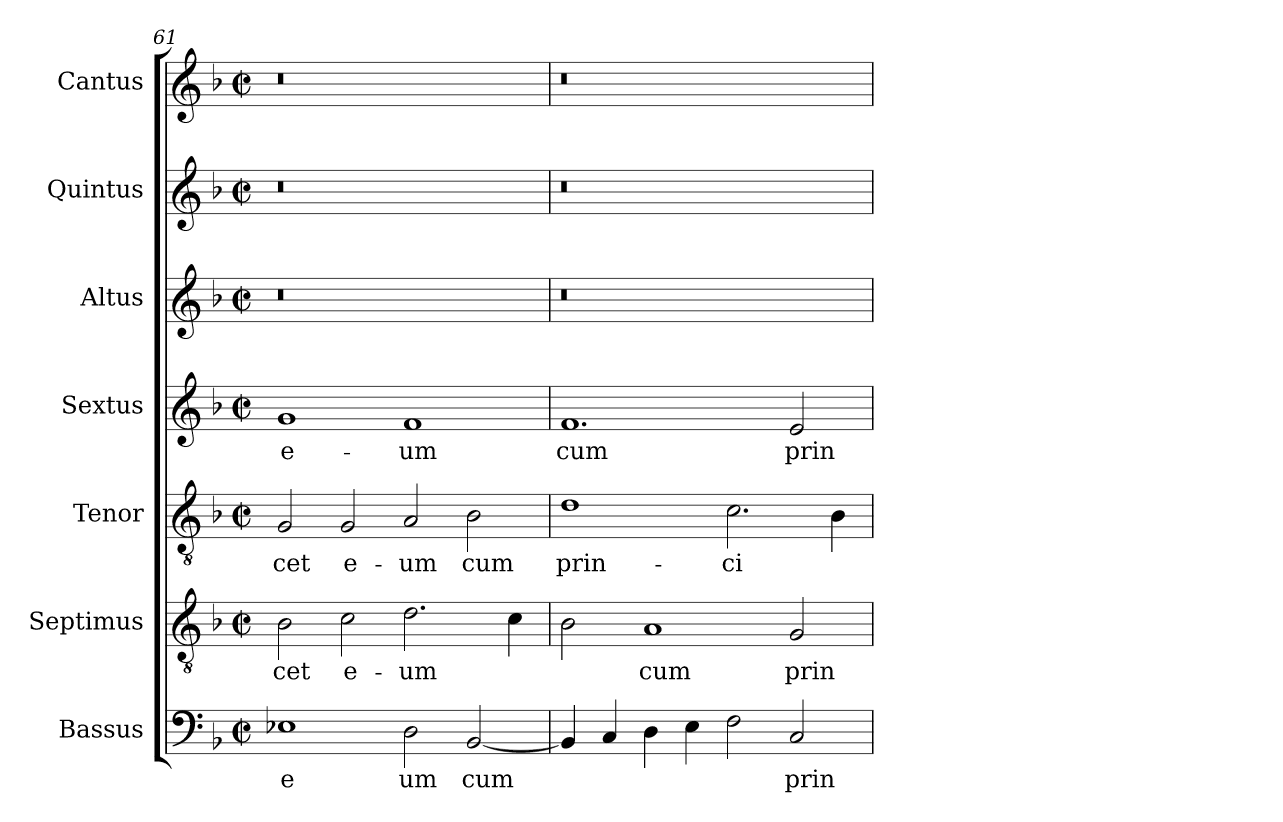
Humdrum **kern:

**kern	**text	**kern	**text	**kern	**text	**kern	**text	**kern	**kern	**kern
*part7	*part7	*part6	*part6	*part5	*part5	*part4	*part4	*part3	*part2	*part1
*staff7	*staff7	*staff6	*staff6	*staff5	*staff5	*staff4	*staff4	*staff3	*staff2	*staff1
*I"Bassus	*	*I"Septimus	*	*I"Tenor	*	*I"Sextus	*	*I"Altus	*I"Quintus	*I"Cantus
!!LO:PB:g=z
*clefF4	*	*clefGv2	*	*clefGv2	*	*clefG2	*	*clefG2	*clefG2	*clefG2
*k[b-]	*	*k[b-]	*	*k[b-]	*	*k[b-]	*	*k[b-]	*k[b-]	*k[b-]
*F:	*	*F:	*	*F:	*	*F:	*	*F:	*F:	*F:
*M2/2	*	*M2/2	*	*M2/2	*	*M2/2	*	*M2/2	*M2/2	*M2/2
*met(c|)	*	*met(c|)	*	*met(c|)	*	*met(c|)	*	*met(c|)	*met(c|)	*met(c|)
=61	=61	=61	=61	=61	=61	=61	=61	=61	=61	=61
!	!LO:LY:b	!	!LO:LY:b	!	!LO:LY:b:cj	!	!LO:LY:b:cj	!	!	!
1E-X	e	2B-\	cet	2G/	cet	1g	e-	0r	0r	0r
!	!	!	!LO:LY:b	!	!LO:LY:b:cj	!	!	!	!	!
.	.	2c\	e-	2G/	e-	.	.	.	.	.
!	!LO:LY:b	!	!LO:LY:b	!	!LO:LY:b:cj	!	!LO:LY:b:cj	!	!	!
2D\	um	2.d\	-um	2A/	-um	1f	-um	.	.	.
!	!LO:LY:b	!	!	!	!LO:LY:b:cj	!	!	!	!	!
[<2BB-/	cum	.	.	2B-\	cum	.	.	.	.	.
!	!	!	!LO:LY:b	!	!	!	!	!	!	!
.	.	4c\	.	.	.	.	.	.	.	.
=62	=62	=62	=62	=62	=62	=62	=62	=62	=62	=62
!	!LO:LY:b	!	!LO:LY:b	!	!LO:LY:b:cj	!	!LO:LY:b:cj	!	!	!
4BB-/]	.	2B-\	.	1d	prin-	1.f	cum	0r	0r	0r
!	!LO:LY:b	!	!	!	!	!	!	!	!	!
4C/	.	.	.	.	.	.	.	.	.	.
!	!LO:LY:b	!	!LO:LY:b	!	!	!	!	!	!	!
4D\	.	1A	cum	.	.	.	.	.	.	.
!	!LO:LY:b	!	!	!	!	!	!	!	!	!
4E\	.	.	.	.	.	.	.	.	.	.
!	!LO:LY:b	!	!	!	!LO:LY:b:cj	!	!	!	!	!
2F\	.	.	.	2.c\	-ci-	.	.	.	.	.
!	!LO:LY:b	!	!LO:LY:b	!	!	!	!LO:LY:b:cj	!	!	!
2C/	prin	2G/	prin-	.	.	2e/	prin-	.	.	.
!	!	!	!	!	!LO:LY:b:cj	!	!	!	!	!
.	.	.	.	4B-\	--	.	.	.	.	.
=	=	=	=	=	=	=	=	=	=	=
*-	*-	*-	*-	*-	*-	*-	*-	*-	*-	*-
